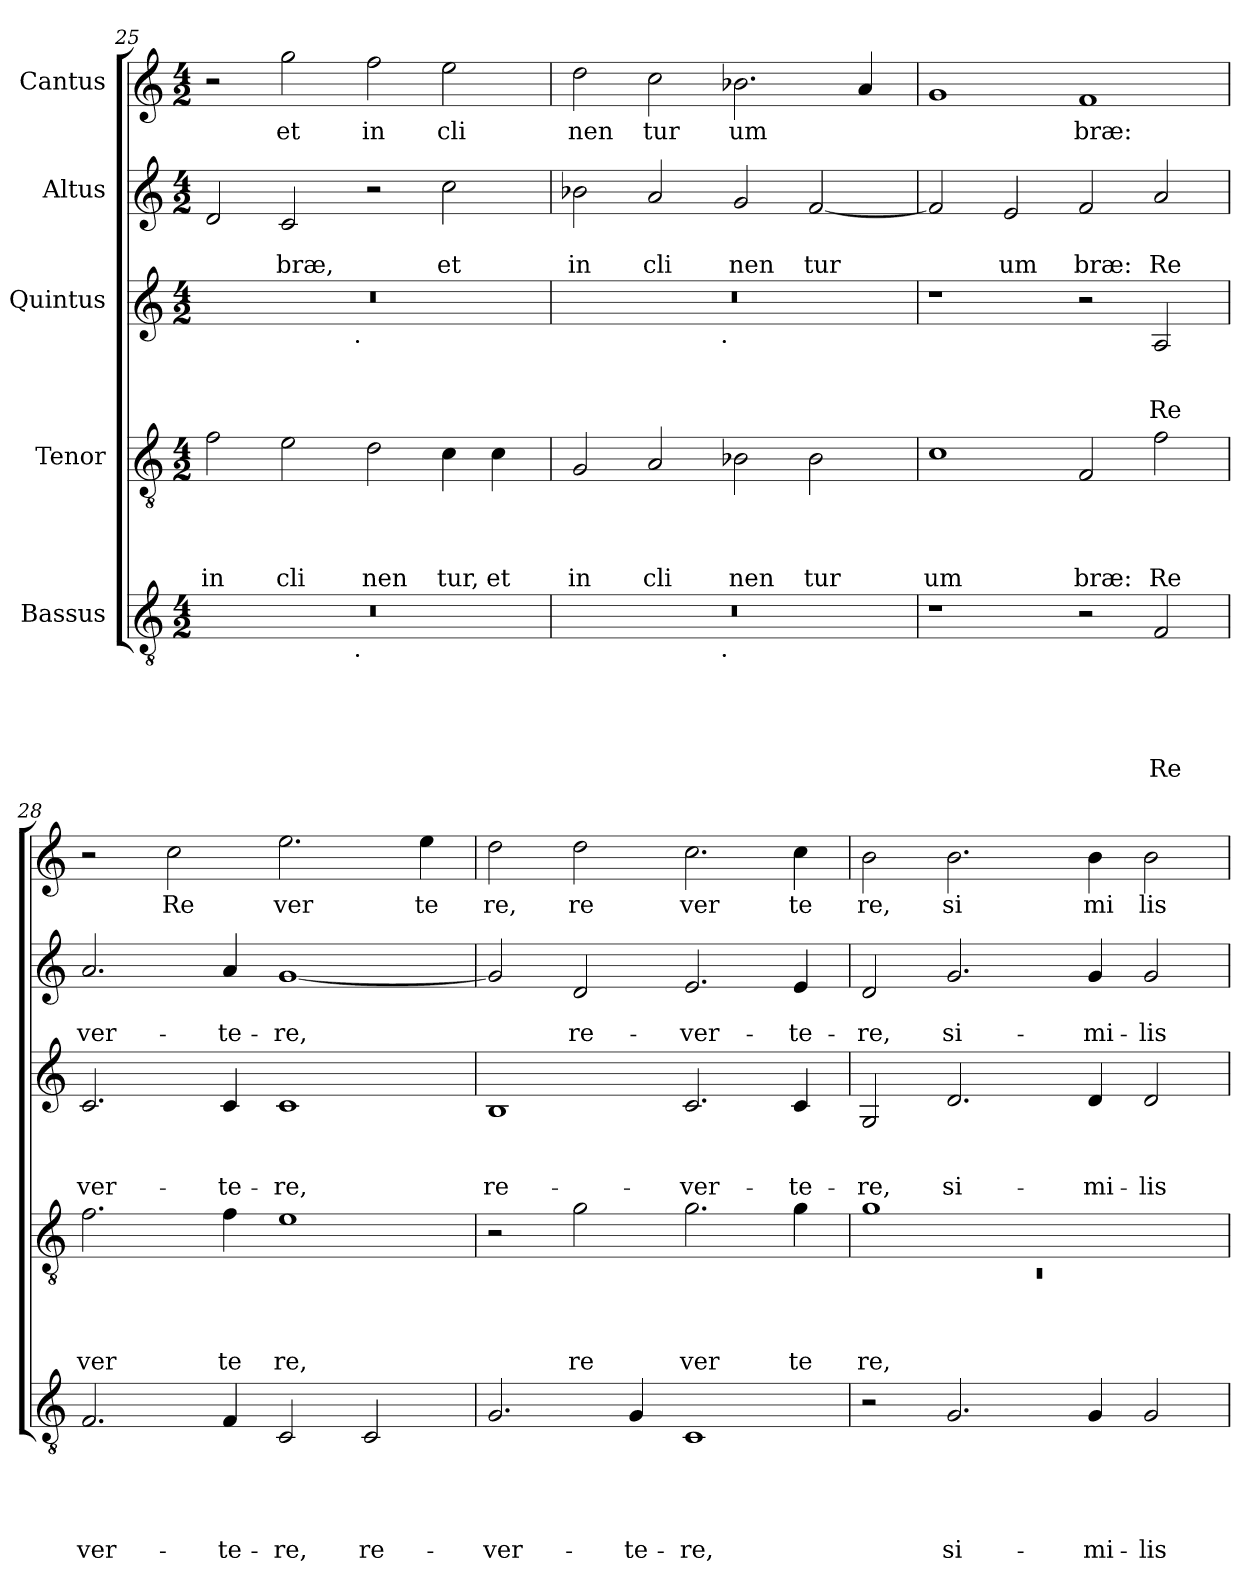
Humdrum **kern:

**kern	**text	**text	**text	**text	**text	**kern	**text	**text	**text	**text	**kern	**text	**text	**text	**kern	**text	**text	**kern	**text
*part5	*part5	*part5	*part5	*part5	*part5	*part4	*part4	*part4	*part4	*part4	*part3	*part3	*part3	*part3	*part2	*part2	*part2	*part1	*part1
*staff5	*staff5	*staff5	*staff5	*staff5	*staff5	*staff4	*staff4	*staff4	*staff4	*staff4	*staff3	*staff3	*staff3	*staff3	*staff2	*staff2	*staff2	*staff1	*staff1
*I"Bassus	*	*	*	*	*	*I"Tenor	*	*	*	*	*I"Quintus	*	*	*	*I"Altus	*	*	*I"Cantus	*
*clefGv2	*	*	*	*	*	*clefGv2	*	*	*	*	*clefG2	*	*	*	*clefG2	*	*	*clefG2	*
*k[]	*	*	*	*	*	*k[]	*	*	*	*	*k[]	*	*	*	*k[]	*	*	*k[]	*
*C:	*	*	*	*	*	*C:	*	*	*	*	*C:	*	*	*	*C:	*	*	*C:	*
*M4/2	*	*	*	*	*	*M4/2	*	*	*	*	*M4/2	*	*	*	*M4/2	*	*	*M4/2	*
=25	=25	=25	=25	=25	=25	=25	=25	=25	=25	=25	=25	=25	=25	=25	=25	=25	=25	=25	=25
!	!	!	!	!	!	!	!	!	!	!LO:LY:b	!	!	!	!	!	!	!	!	!
*^	*	*	*	*	*	*	*	*	*	*	*^	*	*	*	*	*	*	*	*
0r	2ryy	.	.	.	.	.	2f\	.	.	.	in	0r	2ryy	.	.	.	2d/	.	.	2r	.
!	!	!	!	!	!	!	!	!	!	!	!LO:LY:b	!	!	!	!	!	!	!	!LO:LY:b	!	!LO:LY:b
.	4...ryy	.	.	.	.	.	2e\	.	.	.	cli	.	4...ryy	.	.	.	2c/	.	bræ,	2gg\	et
!	!	!	!	!	!	!	!	!	!	!	!	!	!LO:TX:b:t=.	!	!	!	!	!	!	!	!
!	!LO:TX:b:t=.	!	!	!	!	!	!	!	!	!	!	!	!	!	!	!	!	!	!	!	!
.	1ryy	.	.	.	.	.	.	.	.	.	.	.	1ryy	.	.	.	.	.	.	.	.
!	!	!	!	!	!	!	!	!	!	!	!LO:LY:b	!	!	!	!	!	!	!	!	!	!LO:LY:b
.	.	.	.	.	.	.	2d\	.	.	.	nen	.	.	.	.	.	2r	.	.	2ff\	in
!	!	!	!	!	!	!	!	!	!	!	!LO:LY:b	!	!	!	!	!	!	!	!LO:LY:b	!	!LO:LY:b
.	.	.	.	.	.	.	4c\	.	.	.	tur,	.	.	.	.	.	2cc\	.	et	2ee\	cli
!	!	!	!	!	!	!	!	!	!	!	!LO:LY:b	!	!	!	!	!	!	!	!	!	!
.	.	.	.	.	.	.	4c\	.	.	.	et	.	.	.	.	.	.	.	.	.	.
.	32ryy	.	.	.	.	.	.	.	.	.	.	.	32ryy	.	.	.	.	.	.	.	.
=26	=26	=26	=26	=26	=26	=26	=26	=26	=26	=26	=26	=26	=26	=26	=26	=26	=26	=26	=26	=26	=26
!	!	!	!	!	!	!	!	!	!	!	!LO:LY:b	!	!	!	!	!	!	!	!LO:LY:b	!	!LO:LY:b
0r	2ryy	.	.	.	.	.	2G/	.	.	.	in	0r	2ryy	.	.	.	2b-X\	.	in	2dd\	nen
!	!	!	!	!	!	!	!	!	!	!	!LO:LY:b	!	!	!	!	!	!	!	!LO:LY:b	!	!LO:LY:b
.	4...ryy	.	.	.	.	.	2A/	.	.	.	cli	.	4...ryy	.	.	.	2a/	.	cli	2cc\	tur
!	!	!	!	!	!	!	!	!	!	!	!	!	!LO:TX:b:t=.	!	!	!	!	!	!	!	!
!	!LO:TX:b:t=.	!	!	!	!	!	!	!	!	!	!	!	!	!	!	!	!	!	!	!	!
.	1ryy	.	.	.	.	.	.	.	.	.	.	.	1ryy	.	.	.	.	.	.	.	.
!	!	!	!	!	!	!	!	!	!	!	!LO:LY:b	!	!	!	!	!	!	!	!LO:LY:b	!	!LO:LY:b
.	.	.	.	.	.	.	2B-X\	.	.	.	nen	.	.	.	.	.	2g/	.	nen	2.b-X\	um
!	!	!	!	!	!	!	!	!	!	!	!LO:LY:b	!	!	!	!	!	!	!	!LO:LY:b	!	!
.	.	.	.	.	.	.	2B-\	.	.	.	tur	.	.	.	.	.	[<2f/	.	tur	.	.
.	.	.	.	.	.	.	.	.	.	.	.	.	.	.	.	.	.	.	.	4a/	.
.	32ryy	.	.	.	.	.	.	.	.	.	.	.	32ryy	.	.	.	.	.	.	.	.
=27	=27	=27	=27	=27	=27	=27	=27	=27	=27	=27	=27	=27	=27	=27	=27	=27	=27	=27	=27	=27	=27
!	!	!	!	!	!	!	!	!	!	!	!LO:LY:b	!	!	!	!	!	!	!	!	!	!
*v	*v	*	*	*	*	*	*	*	*	*	*	*v	*v	*	*	*	*	*	*	*	*
1r	.	.	.	.	.	1c	.	.	.	um	1r	.	.	.	2f/]	.	.	1g	.
!	!	!	!	!	!	!	!	!	!	!	!	!	!	!	!	!	!LO:LY:b	!	!
.	.	.	.	.	.	.	.	.	.	.	.	.	.	.	2e/	.	um	.	.
!	!	!	!	!	!	!	!	!	!	!LO:LY:b	!	!	!	!	!	!	!LO:LY:b	!	!LO:LY:b
2r	.	.	.	.	.	2F/	.	.	.	bræ:	2r	.	.	.	2f/	.	bræ:	1f	bræ:
!	!	!	!	!	!LO:LY:b	!	!	!	!	!LO:LY:b	!	!	!	!LO:LY:b	!	!	!LO:LY:b	!	!
2F/	.	.	.	.	Re	2f\	.	.	.	Re	2A/	.	.	Re	2a/	.	Re	.	.
!!LO:LB:g=z
=28	=28	=28	=28	=28	=28	=28	=28	=28	=28	=28	=28	=28	=28	=28	=28	=28	=28	=28	=28
!	!	!	!	!	!LO:LY:b	!	!	!	!	!LO:LY:b	!	!	!	!LO:LY:b	!	!	!LO:LY:b	!	!
2.F/	.	.	.	.	ver-	2.f\	.	.	.	ver	2.c/	.	.	ver-	2.a/	.	ver-	2r	.
!	!	!	!	!	!	!	!	!	!	!	!	!	!	!	!	!	!	!	!LO:LY:b
.	.	.	.	.	.	.	.	.	.	.	.	.	.	.	.	.	.	2cc\	Re
!	!	!	!	!	!LO:LY:b	!	!	!	!	!LO:LY:b	!	!	!	!LO:LY:b	!	!	!LO:LY:b	!	!
4F/	.	.	.	.	-te-	4f\	.	.	.	te	4c/	.	.	-te-	4a/	.	-te-	.	.
!	!	!	!	!	!LO:LY:b	!	!	!	!	!LO:LY:b	!	!	!	!LO:LY:b	!	!	!LO:LY:b	!	!LO:LY:b
2C/	.	.	.	.	-re,	1e	.	.	.	re,	1c	.	.	-re,	[<1g	.	-re,	2.ee\	ver
!	!	!	!	!	!LO:LY:b	!	!	!	!	!	!	!	!	!	!	!	!	!	!
2C/	.	.	.	.	re-	.	.	.	.	.	.	.	.	.	.	.	.	.	.
!	!	!	!	!	!	!	!	!	!	!	!	!	!	!	!	!	!	!	!LO:LY:b
.	.	.	.	.	.	.	.	.	.	.	.	.	.	.	.	.	.	4ee\	te
=29	=29	=29	=29	=29	=29	=29	=29	=29	=29	=29	=29	=29	=29	=29	=29	=29	=29	=29	=29
!	!	!	!	!	!LO:LY:b	!	!	!	!	!	!	!	!	!LO:LY:b	!	!	!	!	!LO:LY:b
2.G/	.	.	.	.	-ver-	2r	.	.	.	.	1B	.	.	re-	2g/]	.	.	2dd\	re,
!	!	!	!	!	!	!	!	!	!	!LO:LY:b	!	!	!	!	!	!	!LO:LY:b	!	!LO:LY:b
.	.	.	.	.	.	2g\	.	.	.	re	.	.	.	.	2d/	.	re-	2dd\	re
!	!	!	!	!	!LO:LY:b	!	!	!	!	!	!	!	!	!	!	!	!	!	!
4G/	.	.	.	.	-te-	.	.	.	.	.	.	.	.	.	.	.	.	.	.
!	!	!	!	!	!LO:LY:b	!	!	!	!	!LO:LY:b	!	!	!	!LO:LY:b	!	!	!LO:LY:b	!	!LO:LY:b
1C	.	.	.	.	-re,	2.g\	.	.	.	ver	2.c/	.	.	-ver-	2.e/	.	-ver-	2.cc\	ver
!	!	!	!	!	!	!	!	!	!	!LO:LY:b	!	!	!	!LO:LY:b	!	!	!LO:LY:b	!	!LO:LY:b
.	.	.	.	.	.	4g\	.	.	.	te	4c/	.	.	-te-	4e/	.	-te-	4cc\	te
=30	=30	=30	=30	=30	=30	=30	=30	=30	=30	=30	=30	=30	=30	=30	=30	=30	=30	=30	=30
*	*	*	*	*	*	*^	*	*	*	*	*	*	*	*	*	*	*	*	*
!	!	!	!	!	!	!	!LO:N:vis=1	!	!	!	!LO:LY:b	!	!	!	!LO:LY:b	!	!	!LO:LY:b	!	!LO:LY:b
2r	.	.	.	.	.	1g	0rC	.	.	.	re,	2G/	.	.	-re,	2d/	.	-re,	2b\	re,
!	!	!	!	!	!LO:LY:b	!	!	!	!	!	!	!	!	!	!LO:LY:b	!	!	!LO:LY:b	!	!LO:LY:b
2.G/	.	.	.	.	si-	.	.	.	.	.	.	2.d/	.	.	si-	2.g/	.	si-	2.b\	si
.	.	.	.	.	.	1ryy	.	.	.	.	.	.	.	.	.	.	.	.	.	.
!	!	!	!	!	!LO:LY:b	!	!	!	!	!	!	!	!	!	!LO:LY:b	!	!	!LO:LY:b	!	!LO:LY:b
4G/	.	.	.	.	-mi-	.	.	.	.	.	.	4d/	.	.	-mi-	4g/	.	-mi-	4b\	mi
!	!	!	!	!	!LO:LY:b	!	!	!	!	!	!	!	!	!	!LO:LY:b	!	!	!LO:LY:b	!	!LO:LY:b
2G/	.	.	.	.	-lis	.	.	.	.	.	.	2d/	.	.	-lis	2g/	.	-lis	2b\	lis
*	*	*	*	*	*	*v	*v	*	*	*	*	*	*	*	*	*	*	*	*	*
=	=	=	=	=	=	=	=	=	=	=	=	=	=	=	=	=	=	=	=
*-	*-	*-	*-	*-	*-	*-	*-	*-	*-	*-	*-	*-	*-	*-	*-	*-	*-	*-	*-
